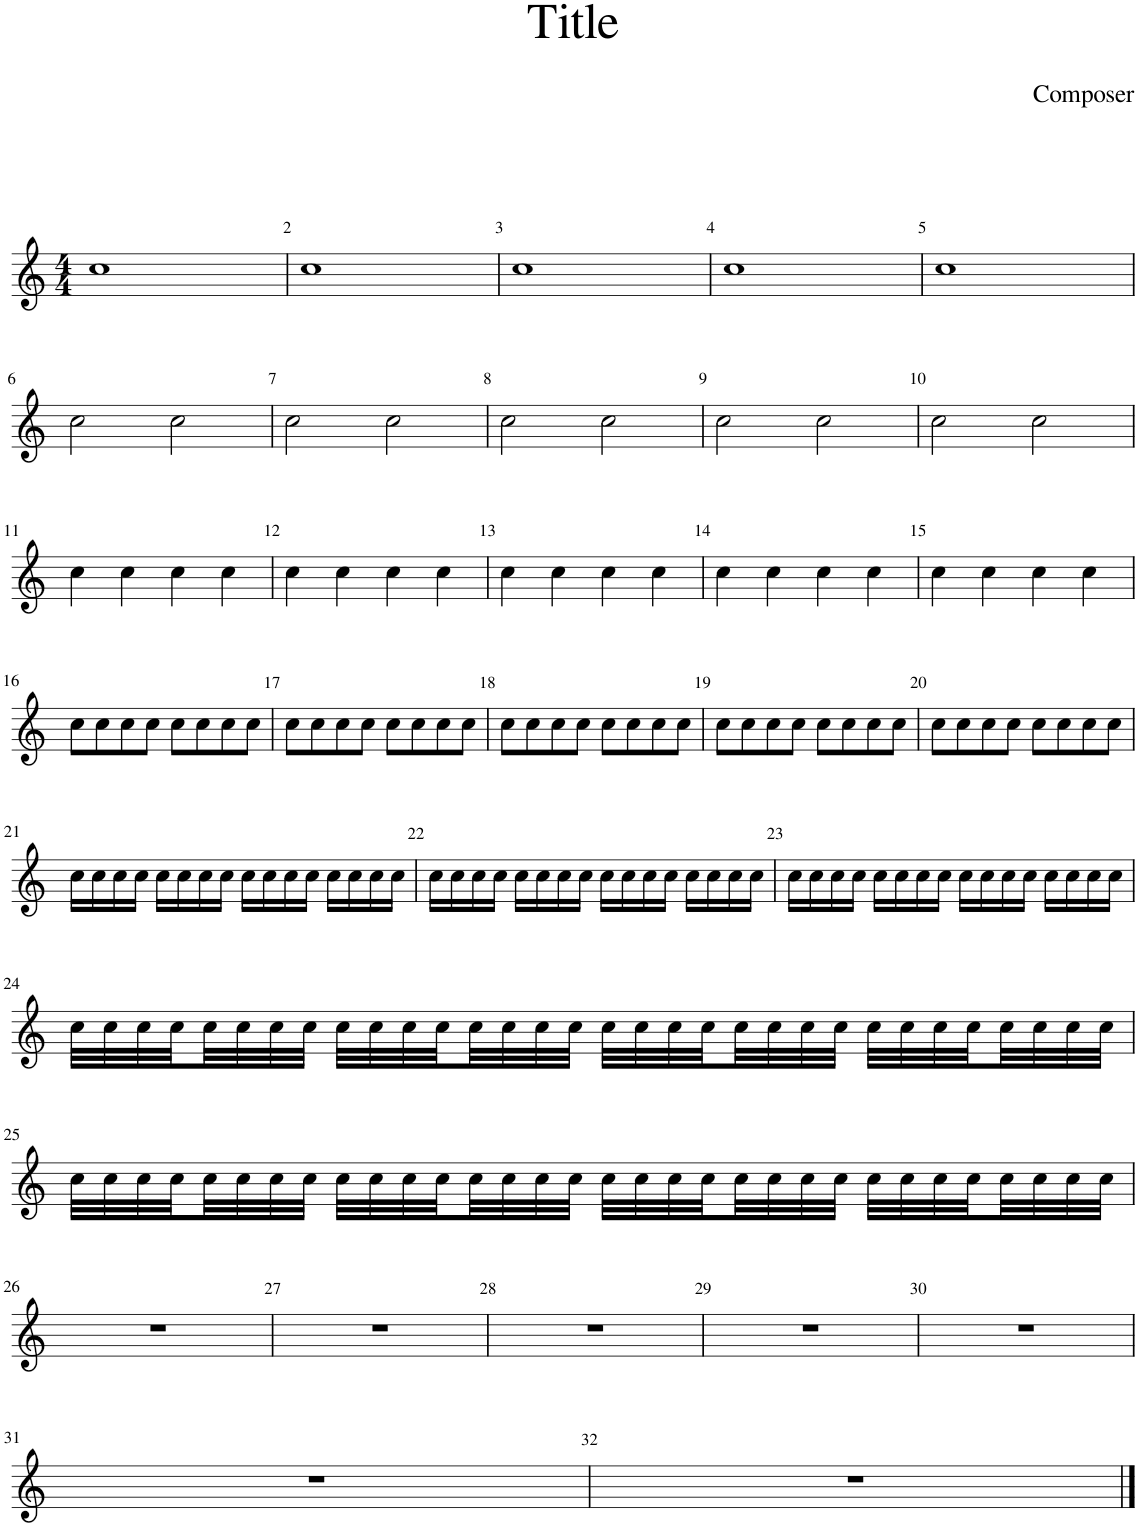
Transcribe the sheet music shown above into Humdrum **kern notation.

**kern
*part1
*staff1
*I"Piano
*I'Pno.
*clefG2
*k[]
*M4/4
=1
1cc
=2
1cc
=3
1cc
=4
1cc
=5
1cc
!!LO:LB:g=z
=6
2cc\
2cc\
=7
2cc\
2cc\
=8
2cc\
2cc\
=9
2cc\
2cc\
=10
2cc\
2cc\
!!LO:LB:g=z
=11
4cc\
4cc\
4cc\
4cc\
=12
4cc\
4cc\
4cc\
4cc\
=13
4cc\
4cc\
4cc\
4cc\
=14
4cc\
4cc\
4cc\
4cc\
=15
4cc\
4cc\
4cc\
4cc\
!!LO:LB:g=z
=16
8cc\L
8cc\
8cc\
8cc\J
8cc\L
8cc\
8cc\
8cc\J
=17
8cc\L
8cc\
8cc\
8cc\J
8cc\L
8cc\
8cc\
8cc\J
=18
8cc\L
8cc\
8cc\
8cc\J
8cc\L
8cc\
8cc\
8cc\J
=19
8cc\L
8cc\
8cc\
8cc\J
8cc\L
8cc\
8cc\
8cc\J
=20
8cc\L
8cc\
8cc\
8cc\J
8cc\L
8cc\
8cc\
8cc\J
!!LO:LB:g=z
=21
16cc\LL
16cc\
16cc\
16cc\JJ
16cc\LL
16cc\
16cc\
16cc\JJ
16cc\LL
16cc\
16cc\
16cc\JJ
16cc\LL
16cc\
16cc\
16cc\JJ
=22
16cc\LL
16cc\
16cc\
16cc\JJ
16cc\LL
16cc\
16cc\
16cc\JJ
16cc\LL
16cc\
16cc\
16cc\JJ
16cc\LL
16cc\
16cc\
16cc\JJ
=23
16cc\LL
16cc\
16cc\
16cc\JJ
16cc\LL
16cc\
16cc\
16cc\JJ
16cc\LL
16cc\
16cc\
16cc\JJ
16cc\LL
16cc\
16cc\
16cc\JJ
!!LO:LB:g=z
=24
32cc\LLL
32cc\
32cc\
32cc\
32cc\
32cc\
32cc\
32cc\JJJ
32cc\LLL
32cc\
32cc\
32cc\
32cc\
32cc\
32cc\
32cc\JJJ
32cc\LLL
32cc\
32cc\
32cc\
32cc\
32cc\
32cc\
32cc\JJJ
32cc\LLL
32cc\
32cc\
32cc\
32cc\
32cc\
32cc\
32cc\JJJ
!!LO:LB:g=z
=25
32cc\LLL
32cc\
32cc\
32cc\
32cc\
32cc\
32cc\
32cc\JJJ
32cc\LLL
32cc\
32cc\
32cc\
32cc\
32cc\
32cc\
32cc\JJJ
32cc\LLL
32cc\
32cc\
32cc\
32cc\
32cc\
32cc\
32cc\JJJ
32cc\LLL
32cc\
32cc\
32cc\
32cc\
32cc\
32cc\
32cc\JJJ
!!LO:LB:g=z
=26
1r
=27
1r
=28
1r
=29
1r
=30
1r
!!LO:LB:g=z
=31
1r
=32
1r
==
*-
